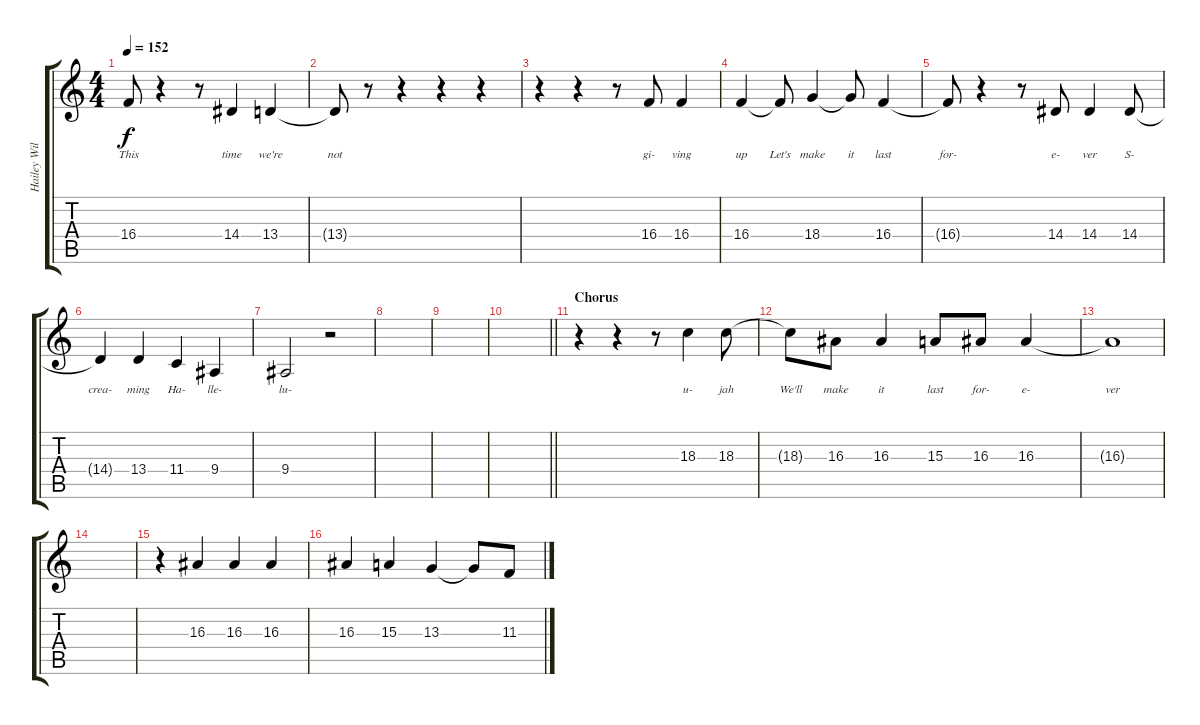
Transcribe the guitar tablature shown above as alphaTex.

\track ("Hailey Williams - Vocals" "Hailey Wil") {mute instrument altosax}
\staff {score tabs}
\tuning (Eb4 Bb3 Gb3 Db3 Ab2 Db2) {hide}
\ts (4 4)
\tempo 152
\clef g2
\ks c
16.4{t}.8{lyrics (0 "This") lyrics (1 "") lyrics (2 "") lyrics (3 "") lyrics (4 "") dy f} r.4 r.8 14.4.4{lyrics (0 "time") lyrics (1 "") lyrics (2 "") lyrics (3 "") lyrics (4 "")} 13.4.4{lyrics (0 "we're") lyrics (1 "") lyrics (2 "") lyrics (3 "") lyrics (4 "")} |
13.4{t}.8{lyrics (0 "not") lyrics (1 "") lyrics (2 "") lyrics (3 "") lyrics (4 "")} r.8 r.4 r.4 r.4 |
r.4 r.4 r.8 16.4.8{lyrics (0 "gi-") lyrics (1 "") lyrics (2 "") lyrics (3 "") lyrics (4 "")} 16.4.4{lyrics (0 "ving") lyrics (1 "") lyrics (2 "") lyrics (3 "") lyrics (4 "")} |
16.4.4{lyrics (0 "up") lyrics (1 "") lyrics (2 "") lyrics (3 "") lyrics (4 "")} 16.4{t}.8{lyrics (0 "Let's") lyrics (1 "") lyrics (2 "") lyrics (3 "") lyrics (4 "")} 18.4.4{lyrics (0 "make") lyrics (1 "") lyrics (2 "") lyrics (3 "") lyrics (4 "")} 18.4{t}.8{lyrics (0 "it") lyrics (1 "") lyrics (2 "") lyrics (3 "") lyrics (4 "")} 16.4.4{lyrics (0 "last") lyrics (1 "") lyrics (2 "") lyrics (3 "") lyrics (4 "")} |
16.4{t}.8{lyrics (0 "for-") lyrics (1 "") lyrics (2 "") lyrics (3 "") lyrics (4 "")} r.4 r.8 14.4.8{lyrics (0 "e-") lyrics (1 "") lyrics (2 "") lyrics (3 "") lyrics (4 "")} 14.4.4{lyrics (0 "ver") lyrics (1 "") lyrics (2 "") lyrics (3 "") lyrics (4 "")} 14.4.8{lyrics (0 "S-") lyrics (1 "") lyrics (2 "") lyrics (3 "") lyrics (4 "")} |
14.4{t}.4{lyrics (0 "crea-") lyrics (1 "") lyrics (2 "") lyrics (3 "") lyrics (4 "")} 13.4.4{lyrics (0 "ming") lyrics (1 "") lyrics (2 "") lyrics (3 "") lyrics (4 "")} 11.4.4{lyrics (0 "Ha-") lyrics (1 "") lyrics (2 "") lyrics (3 "") lyrics (4 "")} 9.4.4{lyrics (0 "lle-") lyrics (1 "") lyrics (2 "") lyrics (3 "") lyrics (4 "")} |
9.4.2{lyrics (0 "lu-") lyrics (1 "") lyrics (2 "") lyrics (3 "") lyrics (4 "")} r.2 |
|
|
\barLineRight lightlight
|
\section ("" "Chorus")
r.4 r.4 r.8 18.3.4{lyrics (0 "u-") lyrics (1 "") lyrics (2 "") lyrics (3 "") lyrics (4 "")} 18.3.8{lyrics (0 "jah") lyrics (1 "") lyrics (2 "") lyrics (3 "") lyrics (4 "")} |
18.3{t}.8{lyrics (0 "We'll") lyrics (1 "") lyrics (2 "") lyrics (3 "") lyrics (4 "")} 16.3.8{lyrics (0 "make") lyrics (1 "") lyrics (2 "") lyrics (3 "") lyrics (4 "")} 16.3.4{lyrics (0 "it") lyrics (1 "") lyrics (2 "") lyrics (3 "") lyrics (4 "")} 15.3.8{lyrics (0 "last") lyrics (1 "") lyrics (2 "") lyrics (3 "") lyrics (4 "")} 16.3.8{lyrics (0 "for-") lyrics (1 "") lyrics (2 "") lyrics (3 "") lyrics (4 "")} 16.3.4{lyrics (0 "e-") lyrics (1 "") lyrics (2 "") lyrics (3 "") lyrics (4 "")} |
16.3{t}.1{lyrics (0 "ver") lyrics (1 "") lyrics (2 "") lyrics (3 "") lyrics (4 "")} |
|
r.4 16.3.4 16.3.4 16.3.4 |
16.3.4 15.3.4 13.3.4 13.3{t}.8 11.3.8
